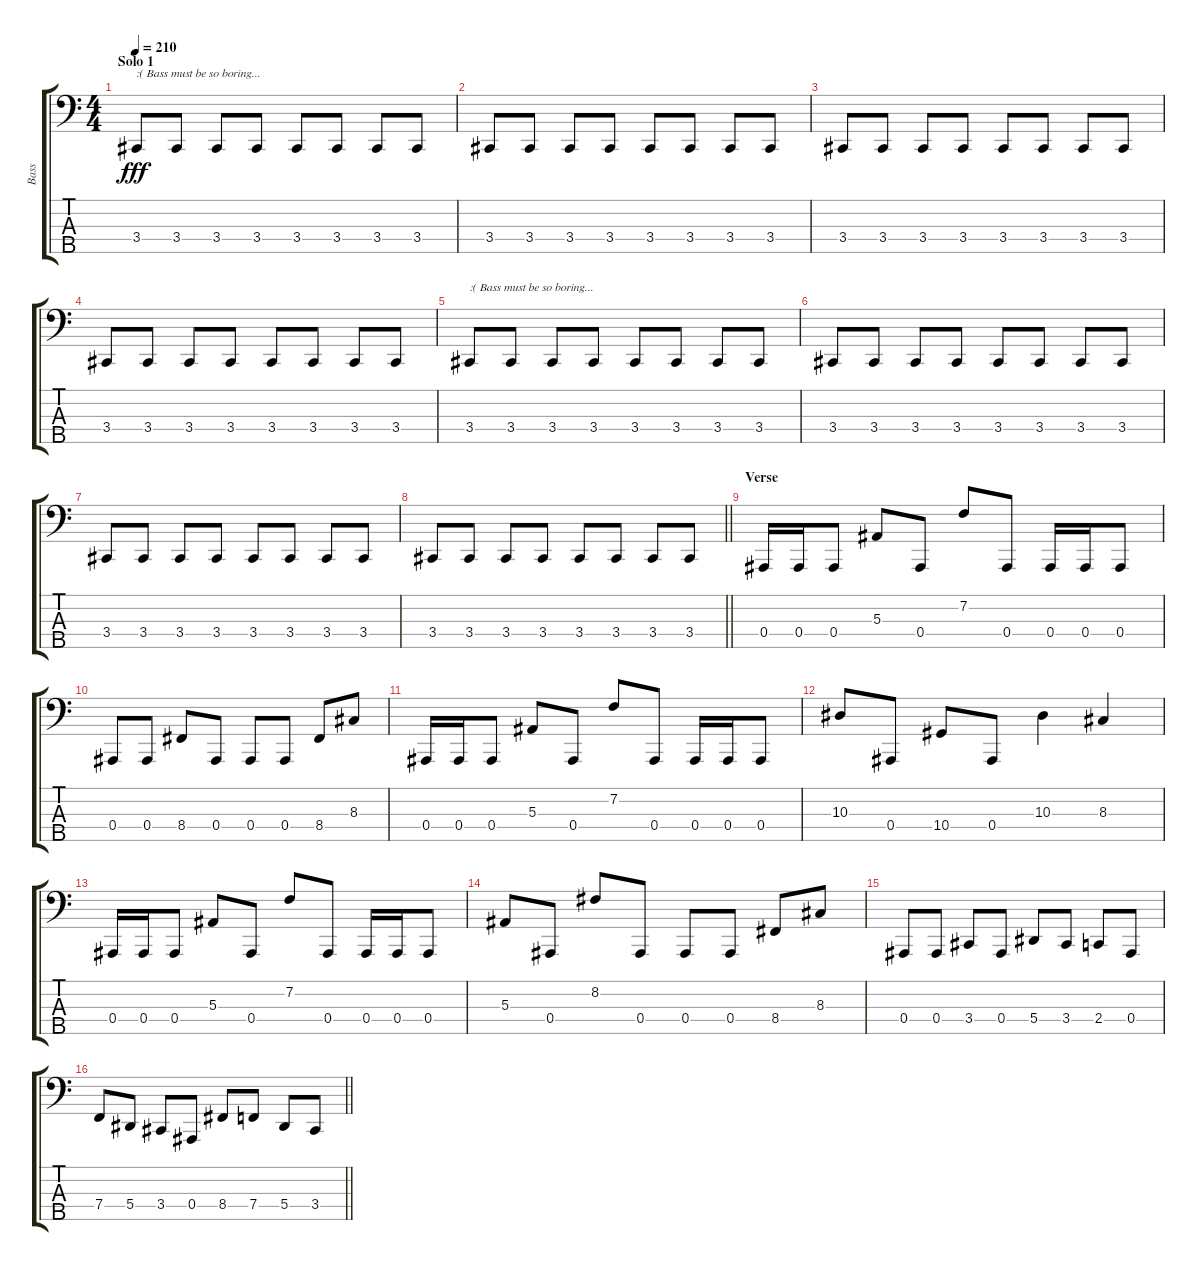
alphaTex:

\track ("Bass" "Bass") {instrument electricbasspick}
\staff {score tabs}
\tuning (Eb2 Bb1 F1 Bb0 F0) {hide}
\ts (4 4)
\section ("" "Solo 1")
\tempo 210
\clef f4
\ks c
3.4.8{txt ":( Bass must be so boring..." dy fff} 3.4.8 3.4.8 3.4.8 3.4.8 3.4.8 3.4.8 3.4.8 |
3.4.8 3.4.8 3.4.8 3.4.8 3.4.8 3.4.8 3.4.8 3.4.8 |
3.4.8 3.4.8 3.4.8 3.4.8 3.4.8 3.4.8 3.4.8 3.4.8 |
3.4.8 3.4.8 3.4.8 3.4.8 3.4.8 3.4.8 3.4.8 3.4.8 |
3.4.8{txt ":( Bass must be so boring..."} 3.4.8 3.4.8 3.4.8 3.4.8 3.4.8 3.4.8 3.4.8 |
3.4.8 3.4.8 3.4.8 3.4.8 3.4.8 3.4.8 3.4.8 3.4.8 |
3.4.8 3.4.8 3.4.8 3.4.8 3.4.8 3.4.8 3.4.8 3.4.8 |
\barLineRight lightlight
3.4.8 3.4.8 3.4.8 3.4.8 3.4.8 3.4.8 3.4.8 3.4.8 |
\section ("" "Verse")
0.4.16 0.4.16 0.4.8 5.3.8 0.4.8 7.2.8 0.4.8 0.4.16 0.4.16 0.4.8 |
0.4.8 0.4.8 8.4.8 0.4.8 0.4.8 0.4.8 8.4.8 8.3.8 |
0.4.16 0.4.16 0.4.8 5.3.8 0.4.8 7.2.8 0.4.8 0.4.16 0.4.16 0.4.8 |
10.3.8 0.4.8 10.4.8 0.4.8 10.3.4 8.3.4 |
0.4.16 0.4.16 0.4.8 5.3.8 0.4.8 7.2.8 0.4.8 0.4.16 0.4.16 0.4.8 |
5.3.8 0.4.8 8.2.8 0.4.8 0.4.8 0.4.8 8.4.8 8.3.8 |
0.4.8 0.4.8 3.4.8 0.4.8 5.4.8 3.4.8 2.4.8 0.4.8 |
\barLineRight lightlight
7.4.8 5.4.8 3.4.8 0.4.8 8.4.8 7.4.8 5.4.8 3.4.8
